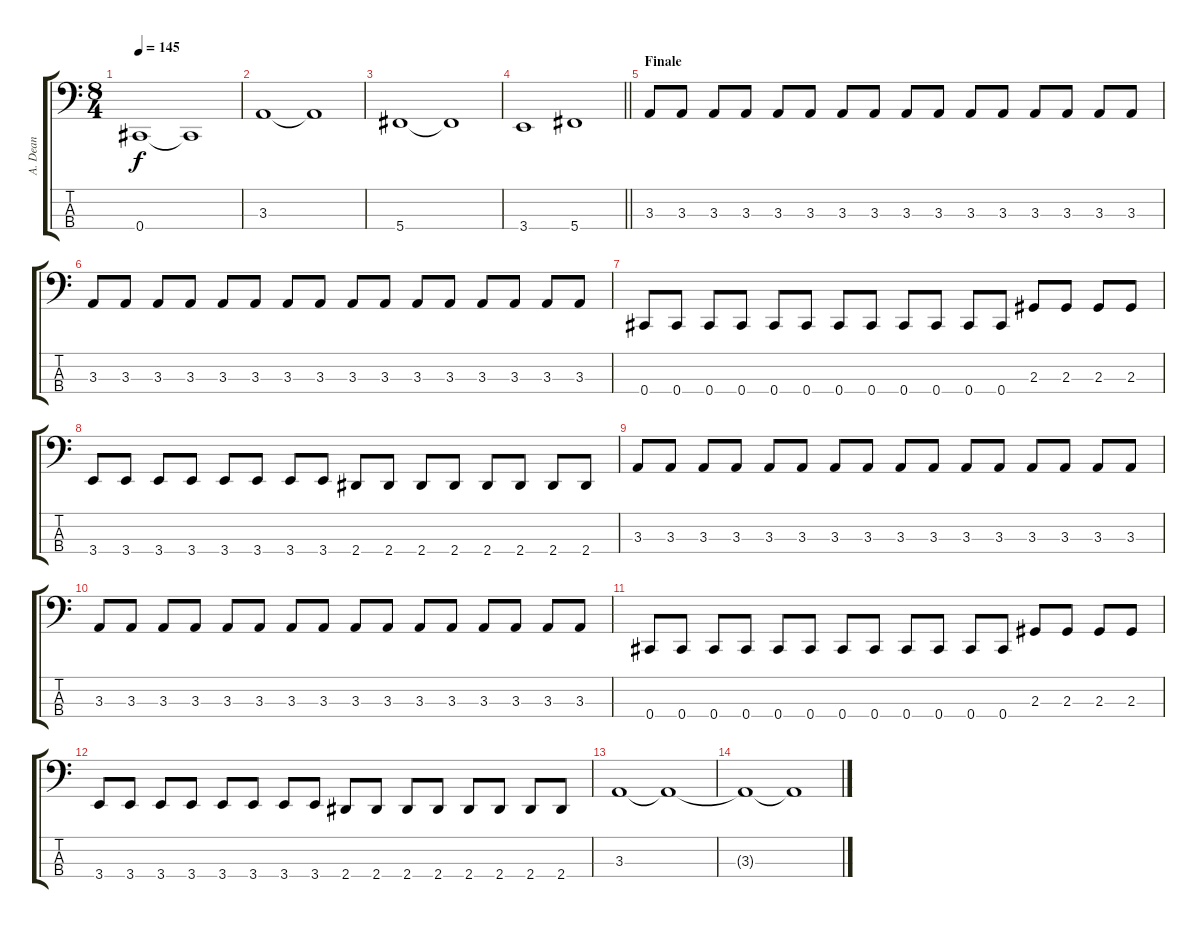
\track ("A. Dean" "A. Dean") {instrument electricbasspick}
\staff {score tabs}
\tuning (E2 B1 Gb1 Db1) {hide}
\ts (8 4)
\tempo 145
\clef f4
\ks c
0.4.1{dy f} 0.4{t}.1 |
3.3.1 3.3{t}.1 |
5.4.1 5.4{t}.1 |
\barLineRight lightlight
3.4.1 5.4.1 |
\section ("" "Finale")
3.3.8 3.3.8 3.3.8 3.3.8 3.3.8 3.3.8 3.3.8 3.3.8 3.3.8 3.3.8 3.3.8 3.3.8 3.3.8 3.3.8 3.3.8 3.3.8 |
3.3.8 3.3.8 3.3.8 3.3.8 3.3.8 3.3.8 3.3.8 3.3.8 3.3.8 3.3.8 3.3.8 3.3.8 3.3.8 3.3.8 3.3.8 3.3.8 |
0.4.8 0.4.8 0.4.8 0.4.8 0.4.8 0.4.8 0.4.8 0.4.8 0.4.8 0.4.8 0.4.8 0.4.8 2.3.8 2.3.8 2.3.8 2.3.8 |
3.4.8 3.4.8 3.4.8 3.4.8 3.4.8 3.4.8 3.4.8 3.4.8 2.4.8 2.4.8 2.4.8 2.4.8 2.4.8 2.4.8 2.4.8 2.4.8 |
3.3.8 3.3.8 3.3.8 3.3.8 3.3.8 3.3.8 3.3.8 3.3.8 3.3.8 3.3.8 3.3.8 3.3.8 3.3.8 3.3.8 3.3.8 3.3.8 |
3.3.8 3.3.8 3.3.8 3.3.8 3.3.8 3.3.8 3.3.8 3.3.8 3.3.8 3.3.8 3.3.8 3.3.8 3.3.8 3.3.8 3.3.8 3.3.8 |
0.4.8 0.4.8 0.4.8 0.4.8 0.4.8 0.4.8 0.4.8 0.4.8 0.4.8 0.4.8 0.4.8 0.4.8 2.3.8 2.3.8 2.3.8 2.3.8 |
3.4.8 3.4.8 3.4.8 3.4.8 3.4.8 3.4.8 3.4.8 3.4.8 2.4.8 2.4.8 2.4.8 2.4.8 2.4.8 2.4.8 2.4.8 2.4.8 |
3.3.1 3.3{t}.1 |
3.3{t}.1 3.3{t}.1
